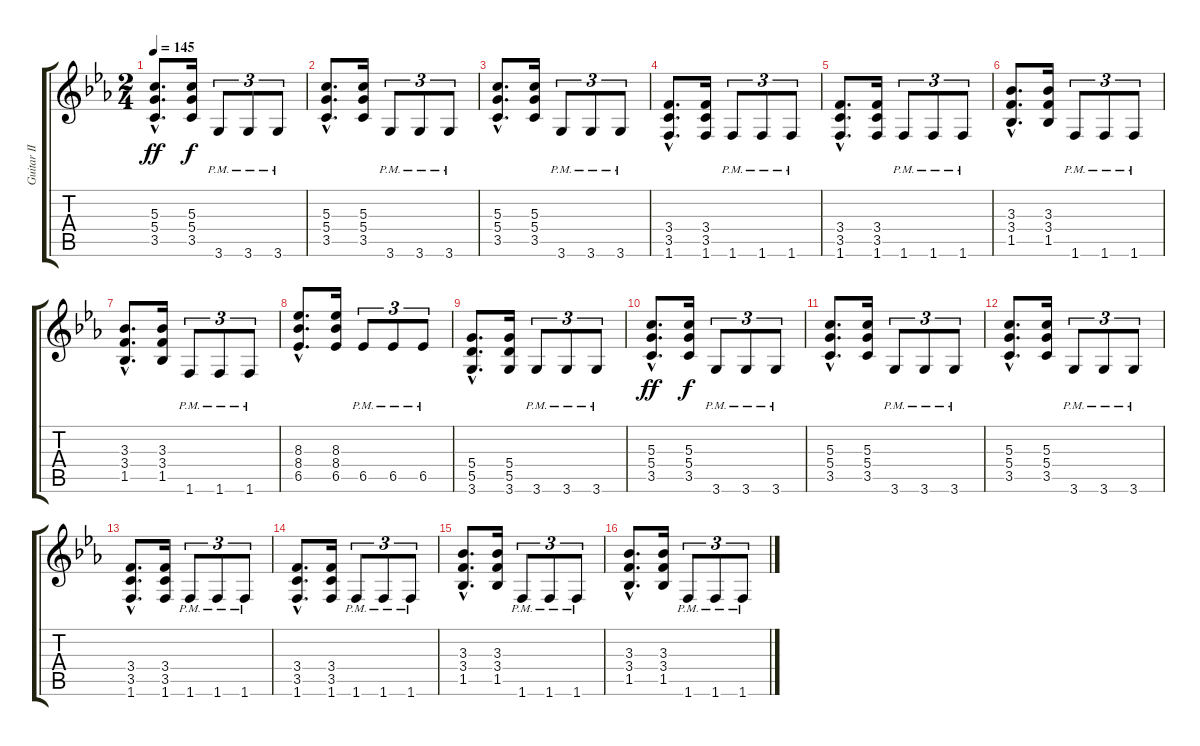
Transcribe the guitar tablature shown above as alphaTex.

\track ("Guitar II" "Guitar II") {instrument distortionguitar}
\staff {score tabs}
\tuning (E4 B3 G3 D3 A2 E2) {hide}
\ts (2 4)
\tempo 145
\clef g2
\ks cminor
(5.3{hac} 5.4{hac} 3.5).8{d dy ff} (5.3 5.4 3.5).16{dy f} 3.6{pm}.8{tu (3 2)} 3.6{pm}.8{tu (3 2)} 3.6{pm}.8{tu (3 2)} |
(5.3{hac} 5.4{hac} 3.5).8{d} (5.3 5.4 3.5).16 3.6{pm}.8{tu (3 2)} 3.6{pm}.8{tu (3 2)} 3.6{pm}.8{tu (3 2)} |
(5.3{hac} 5.4{hac} 3.5).8{d} (5.3 5.4 3.5).16 3.6{pm}.8{tu (3 2)} 3.6{pm}.8{tu (3 2)} 3.6{pm}.8{tu (3 2)} |
(3.4{hac} 3.5{hac} 1.6{hac}).8{d} (3.4 3.5 1.6).16 1.6{pm}.8{tu (3 2)} 1.6{pm}.8{tu (3 2)} 1.6{pm}.8{tu (3 2)} |
(3.4{hac} 3.5{hac} 1.6{hac}).8{d} (3.4 3.5 1.6).16 1.6{pm}.8{tu (3 2)} 1.6{pm}.8{tu (3 2)} 1.6{pm}.8{tu (3 2)} |
(3.3{hac} 3.4{hac} 1.5{hac}).8{d} (3.3 3.4 1.5).16 1.6{pm}.8{tu (3 2)} 1.6{pm}.8{tu (3 2)} 1.6{pm}.8{tu (3 2)} |
(3.3{hac} 3.4{hac} 1.5{hac}).8{d} (3.3 3.4 1.5).16 1.6{pm}.8{tu (3 2)} 1.6{pm}.8{tu (3 2)} 1.6{pm}.8{tu (3 2)} |
(8.3{hac} 8.4{hac} 6.5{hac}).8{d} (8.3 8.4 6.5).16 6.5{pm}.8{tu (3 2)} 6.5{pm}.8{tu (3 2)} 6.5{pm}.8{tu (3 2)} |
(5.4{hac} 5.5{hac} 3.6{hac}).8{d} (5.4 5.5 3.6).16 3.6{pm}.8{tu (3 2)} 3.6{pm}.8{tu (3 2)} 3.6{pm}.8{tu (3 2)} |
(5.3{hac} 5.4{hac} 3.5).8{d dy ff} (5.3 5.4 3.5).16{dy f} 3.6{pm}.8{tu (3 2)} 3.6{pm}.8{tu (3 2)} 3.6{pm}.8{tu (3 2)} |
(5.3{hac} 5.4{hac} 3.5).8{d} (5.3 5.4 3.5).16 3.6{pm}.8{tu (3 2)} 3.6{pm}.8{tu (3 2)} 3.6{pm}.8{tu (3 2)} |
(5.3{hac} 5.4{hac} 3.5).8{d} (5.3 5.4 3.5).16 3.6{pm}.8{tu (3 2)} 3.6{pm}.8{tu (3 2)} 3.6{pm}.8{tu (3 2)} |
(3.4{hac} 3.5{hac} 1.6{hac}).8{d} (3.4 3.5 1.6).16 1.6{pm}.8{tu (3 2)} 1.6{pm}.8{tu (3 2)} 1.6{pm}.8{tu (3 2)} |
(3.4{hac} 3.5{hac} 1.6{hac}).8{d} (3.4 3.5 1.6).16 1.6{pm}.8{tu (3 2)} 1.6{pm}.8{tu (3 2)} 1.6{pm}.8{tu (3 2)} |
(3.3{hac} 3.4{hac} 1.5{hac}).8{d} (3.3 3.4 1.5).16 1.6{pm}.8{tu (3 2)} 1.6{pm}.8{tu (3 2)} 1.6{pm}.8{tu (3 2)} |
(3.3{hac} 3.4{hac} 1.5{hac}).8{d} (3.3 3.4 1.5).16 1.6{pm}.8{tu (3 2)} 1.6{pm}.8{tu (3 2)} 1.6{pm}.8{tu (3 2)}
